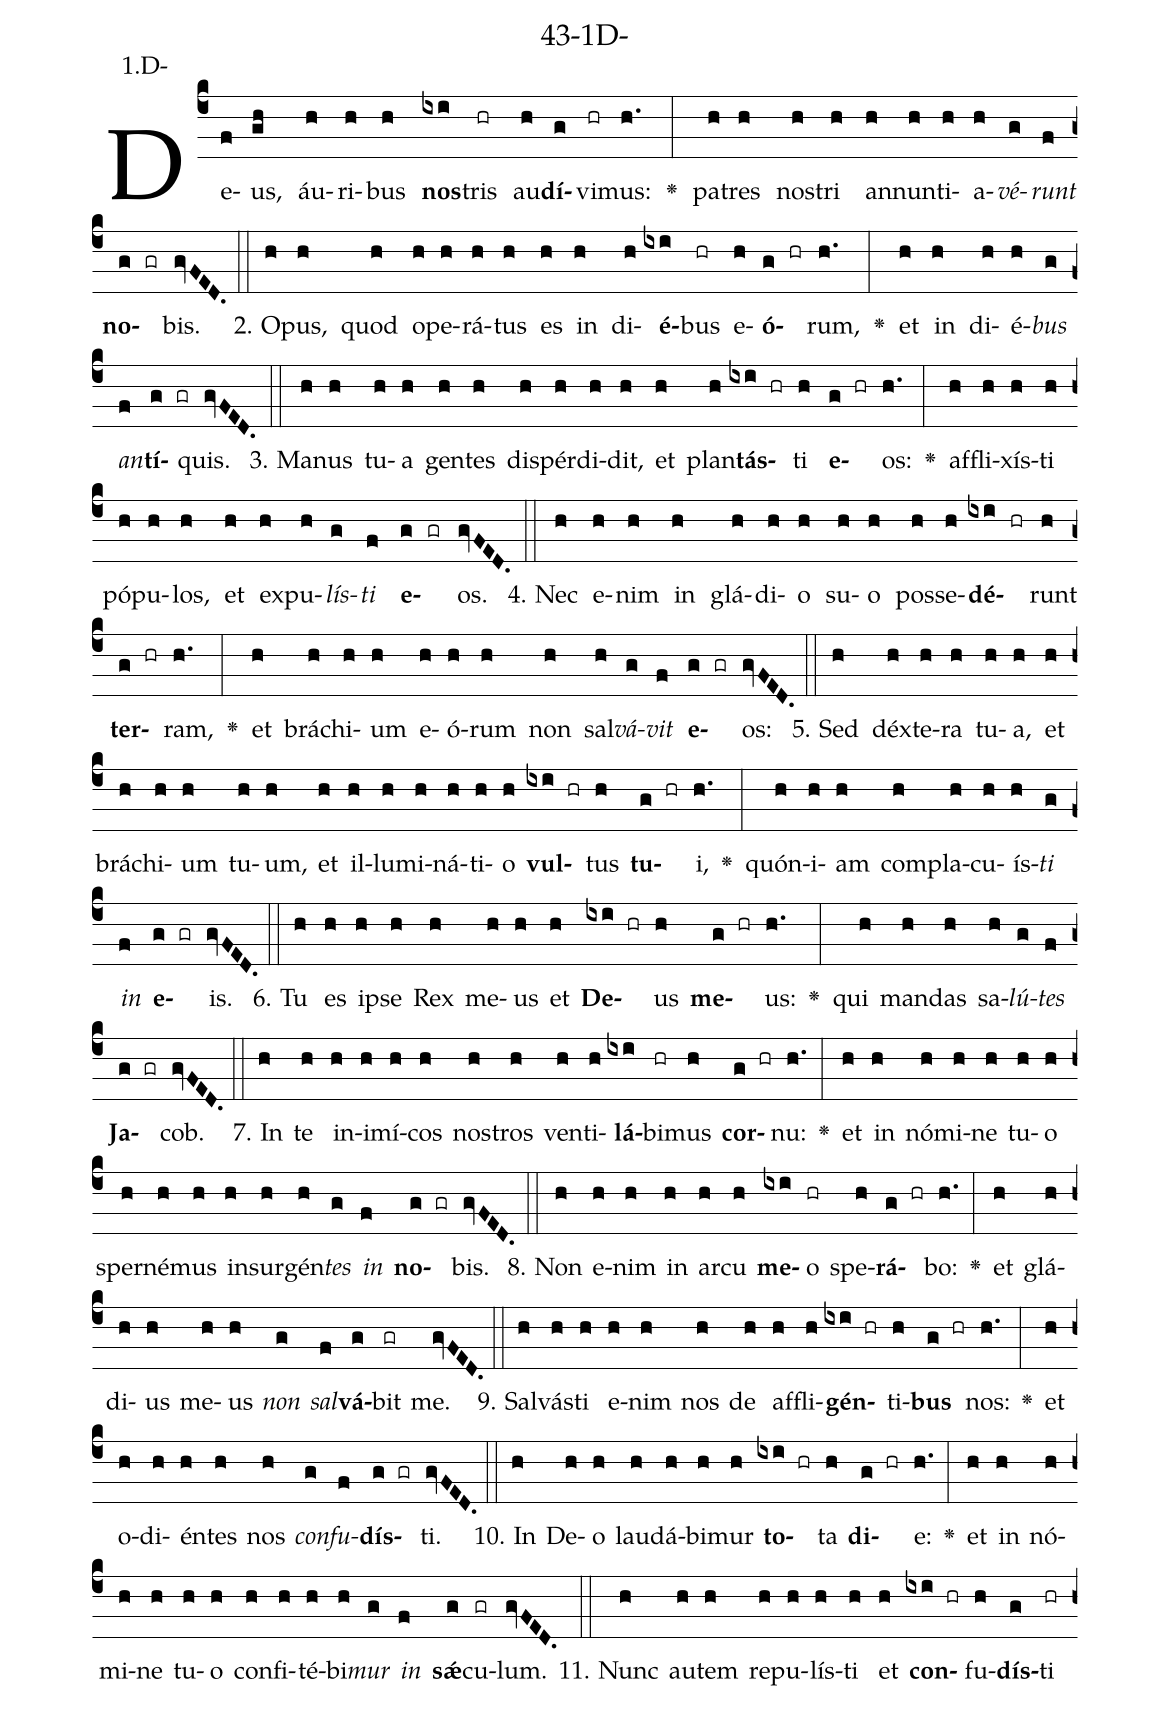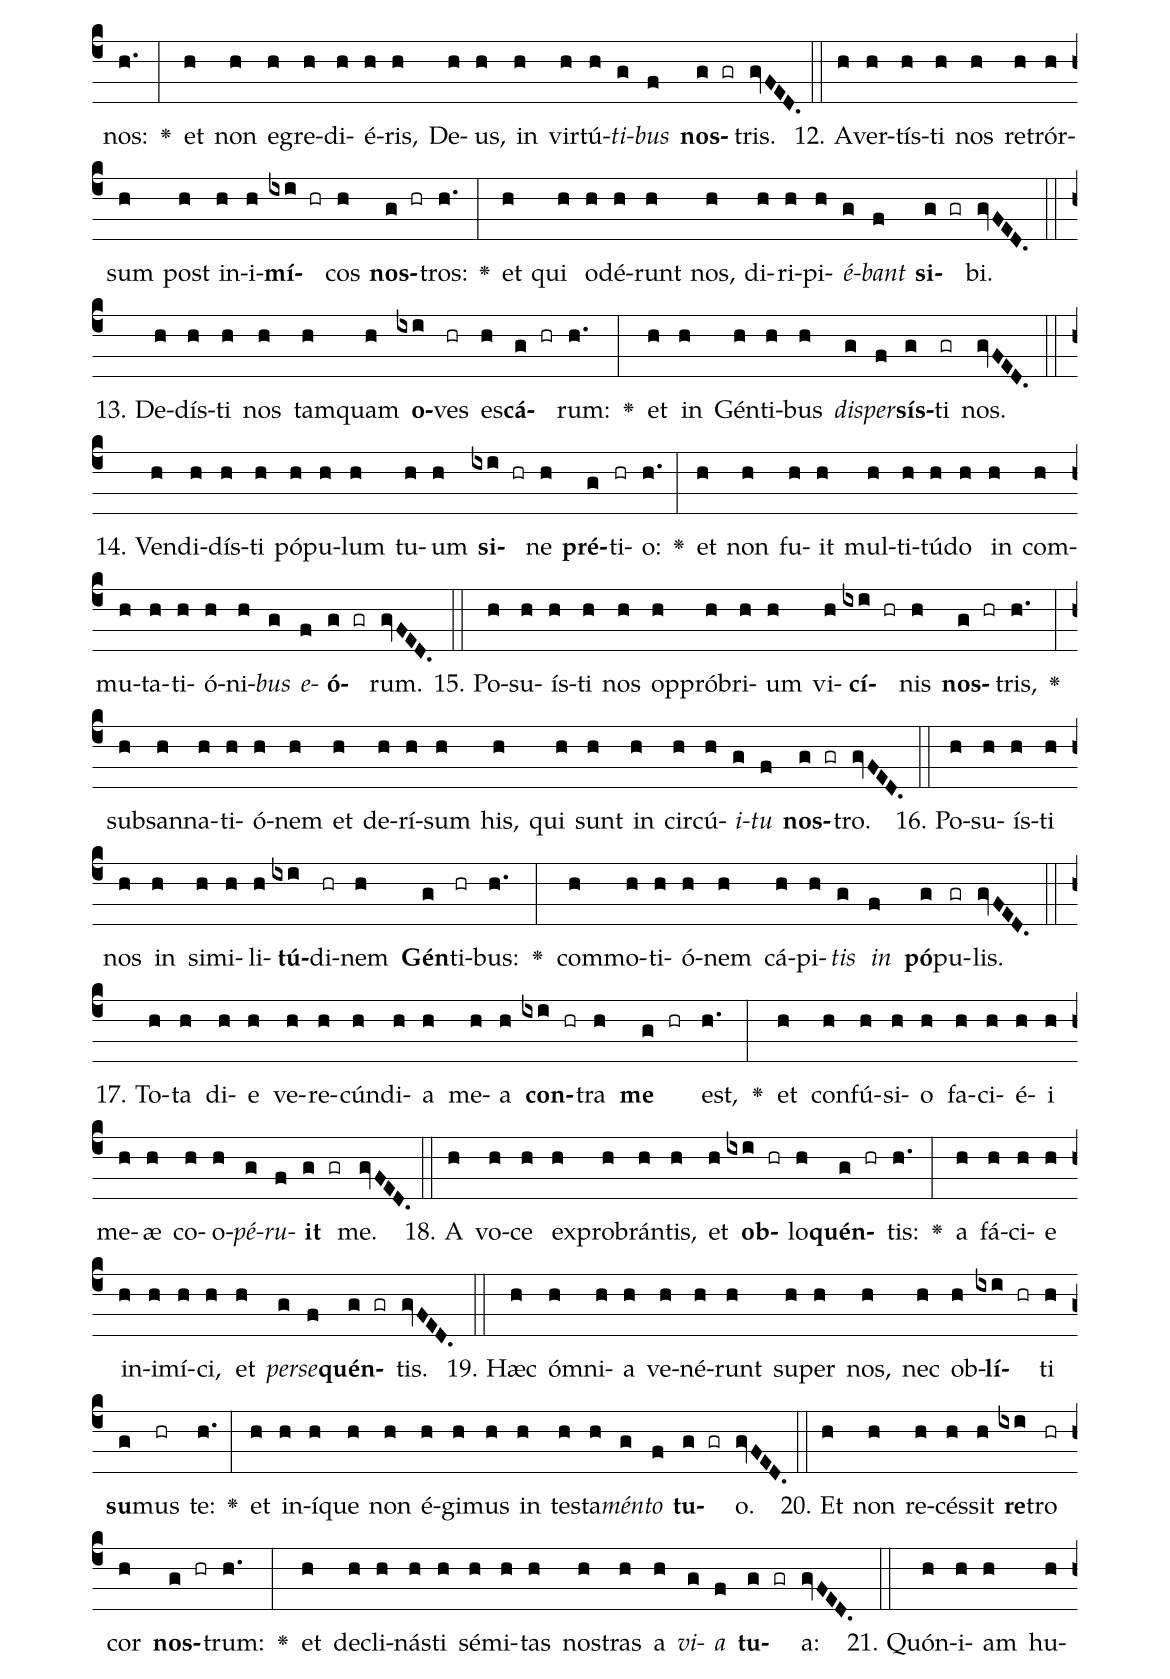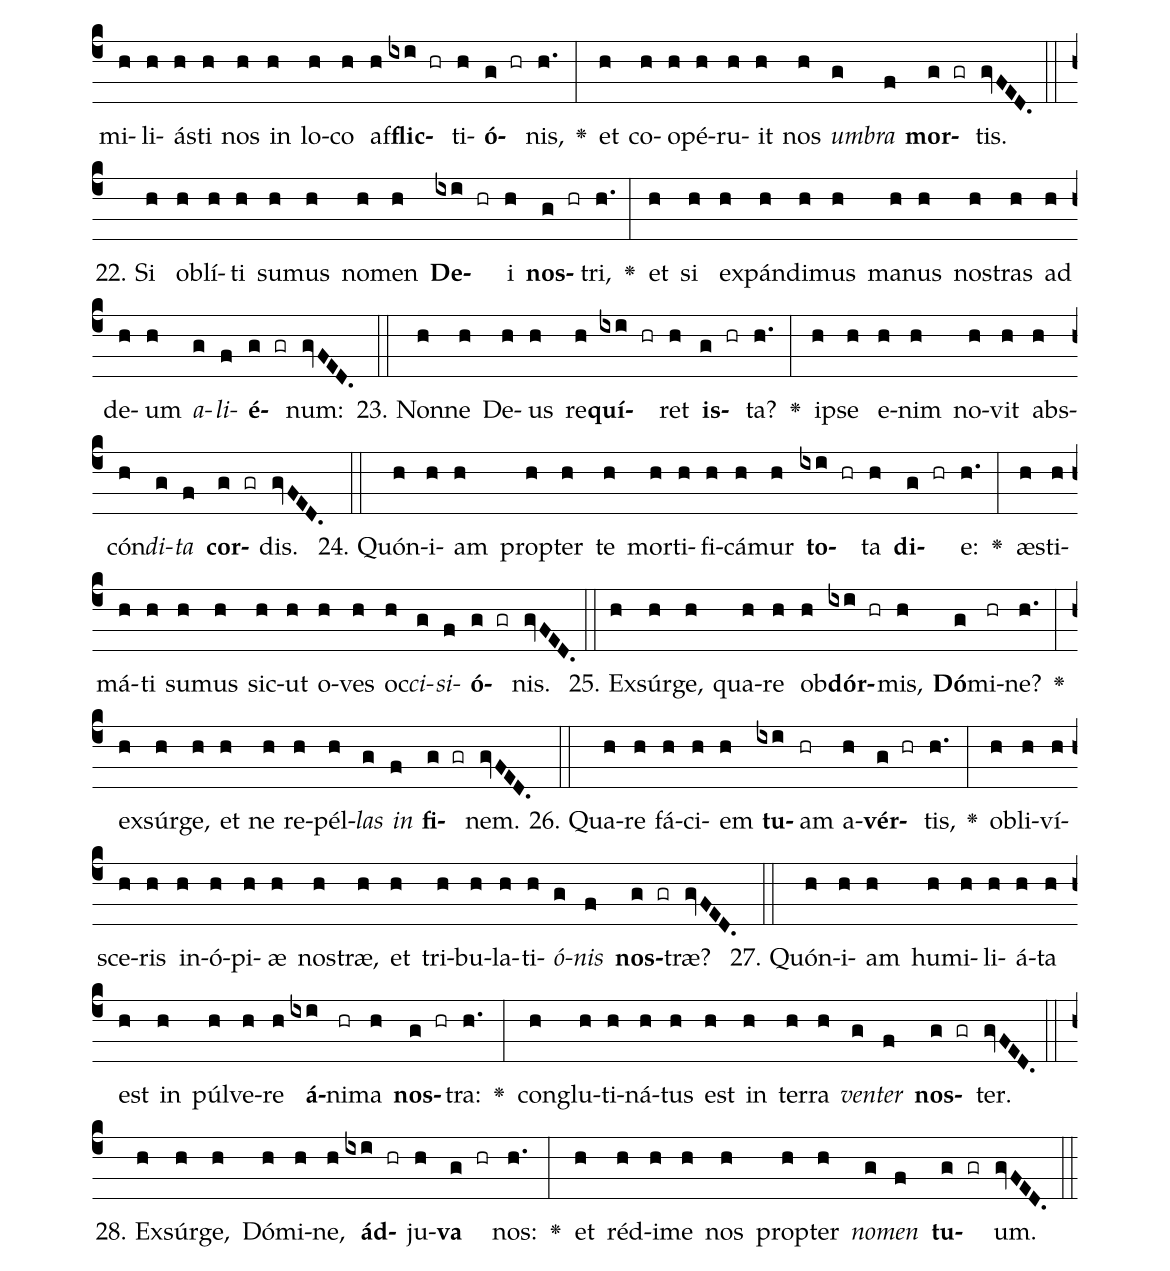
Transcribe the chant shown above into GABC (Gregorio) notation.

name: 43-1D-;
annotation: 1.D-;
%%
(c4)De(f)us,(gh) áu(h)ri(h)bus(h) <b>nos</b>(ixi)tris(hr) au(h)<b>dí</b>(g)vi(hr)mus:(h.) <v>\greheightstar</v>(:) pa(h)tres(h) nos(h)tri(h) an(h)nun(h)ti(h)a(h)<i>vé</i>(g)<i>runt</i>(f) <b>no</b>(g gr)bis.(gvFED.) (::)
2. O(h)pus,(h) quod(h) o(h)pe(h)rá(h)tus(h) es(h) in(h) di(h)<b>é</b>(ixi)bus(hr) e(h)<b>ó</b>(g hr)rum,(h.) <v>\greheightstar</v>(:) et(h) in(h) di(h)é(h)<i>bus</i>(g) <i>an</i>(f)<b>tí</b>(g gr)quis.(gvFED.) (::)
3. Ma(h)nus(h) tu(h)a(h) gen(h)tes(h) dis(h)pér(h)di(h)dit,(h) et(h) plan(h)<b>tás</b>(ixi hr)ti(h) <b>e</b>(g hr)os:(h.) <v>\greheightstar</v>(:) af(h)fli(h)xís(h)ti(h) pó(h)pu(h)los,(h) et(h) ex(h)pu(h)<i>lís</i>(g)<i>ti</i>(f) <b>e</b>(g gr)os.(gvFED.) (::)
4. Nec(h) e(h)nim(h) in(h) glá(h)di(h)o(h) su(h)o(h) pos(h)se(h)<b>dé</b>(ixi hr)runt(h) <b>ter</b>(g hr)ram,(h.) <v>\greheightstar</v>(:) et(h) brá(h)chi(h)um(h) e(h)ó(h)rum(h) non(h) sal(h)<i>vá</i>(g)<i>vit</i>(f) <b>e</b>(g gr)os:(gvFED.) (::)
5. Sed(h) déx(h)te(h)ra(h) tu(h)a,(h) et(h) brá(h)chi(h)um(h) tu(h)um,(h) et(h) il(h)lu(h)mi(h)ná(h)ti(h)o(h) <b>vul</b>(ixi hr)tus(h) <b>tu</b>(g hr)i,(h.) <v>\greheightstar</v>(:) quón(h)i(h)am(h) com(h)pla(h)cu(h)ís(h)<i>ti</i>(g) <i>in</i>(f) <b>e</b>(g gr)is.(gvFED.) (::)
6. Tu(h) es(h) ip(h)se(h) Rex(h) me(h)us(h) et(h) <b>De</b>(ixi hr)us(h) <b>me</b>(g hr)us:(h.) <v>\greheightstar</v>(:) qui(h) man(h)das(h) sa(h)<i>lú</i>(g)<i>tes</i>(f) <b>Ja</b>(g gr)cob.(gvFED.) (::)
7. In(h) te(h) in(h)i(h)mí(h)cos(h) nos(h)tros(h) ven(h)ti(h)<b>lá</b>(ixi)bi(hr)mus(h) <b>cor</b>(g hr)nu:(h.) <v>\greheightstar</v>(:) et(h) in(h) nó(h)mi(h)ne(h) tu(h)o(h) sper(h)né(h)mus(h) in(h)sur(h)gén(h)<i>tes</i>(g) <i>in</i>(f) <b>no</b>(g gr)bis.(gvFED.) (::)
8. Non(h) e(h)nim(h) in(h) ar(h)cu(h) <b>me</b>(ixi)o(hr) spe(h)<b>rá</b>(g hr)bo:(h.) <v>\greheightstar</v>(:) et(h) glá(h)di(h)us(h) me(h)us(h) <i>non</i>(g) <i>sal</i>(f)<b>vá</b>(g)bit(gr) me.(gvFED.) (::)
9. Sal(h)vás(h)ti(h) e(h)nim(h) nos(h) de(h) af(h)fli(h)<b>gén</b>(ixi hr)ti(h)<b>bus</b>(g hr) nos:(h.) <v>\greheightstar</v>(:) et(h) o(h)di(h)én(h)tes(h) nos(h) <i>con</i>(g)<i>fu</i>(f)<b>dís</b>(g gr)ti.(gvFED.) (::)
10. In(h) De(h)o(h) lau(h)dá(h)bi(h)mur(h) <b>to</b>(ixi hr)ta(h) <b>di</b>(g hr)e:(h.) <v>\greheightstar</v>(:) et(h) in(h) nó(h)mi(h)ne(h) tu(h)o(h) con(h)fi(h)té(h)bi(h)<i>mur</i>(g) <i>in</i>(f) <b>sǽ</b>(g)cu(gr)lum.(gvFED.) (::)
11. Nunc(h) au(h)tem(h) re(h)pu(h)lís(h)ti(h) et(h) <b>con</b>(ixi hr)fu(h)<b>dís</b>(g)ti(hr) nos:(h.) <v>\greheightstar</v>(:) et(h) non(h) e(h)gre(h)di(h)é(h)ris,(h) De(h)us,(h) in(h) vir(h)tú(h)<i>ti</i>(g)<i>bus</i>(f) <b>nos</b>(g gr)tris.(gvFED.) (::)
12. A(h)ver(h)tís(h)ti(h) nos(h) re(h)trór(h)sum(h) post(h) in(h)i(h)<b>mí</b>(ixi hr)cos(h) <b>nos</b>(g hr)tros:(h.) <v>\greheightstar</v>(:) et(h) qui(h) o(h)dé(h)runt(h) nos,(h) di(h)ri(h)pi(h)<i>é</i>(g)<i>bant</i>(f) <b>si</b>(g gr)bi.(gvFED.) (::)
13. De(h)dís(h)ti(h) nos(h) tam(h)quam(h) <b>o</b>(ixi)ves(hr) es(h)<b>cá</b>(g hr)rum:(h.) <v>\greheightstar</v>(:) et(h) in(h) Gén(h)ti(h)bus(h) <i>di</i>(g)<i>sper</i>(f)<b>sís</b>(g)ti(gr) nos.(gvFED.) (::)
14. Ven(h)di(h)dís(h)ti(h) pó(h)pu(h)lum(h) tu(h)um(h) <b>si</b>(ixi hr)ne(h) <b>pré</b>(g)ti(hr)o:(h.) <v>\greheightstar</v>(:) et(h) non(h) fu(h)it(h) mul(h)ti(h)tú(h)do(h) in(h) com(h)mu(h)ta(h)ti(h)ó(h)ni(h)<i>bus</i>(g) <i>e</i>(f)<b>ó</b>(g gr)rum.(gvFED.) (::)
15. Po(h)su(h)ís(h)ti(h) nos(h) op(h)pró(h)bri(h)um(h) vi(h)<b>cí</b>(ixi hr)nis(h) <b>nos</b>(g hr)tris,(h.) <v>\greheightstar</v>(:) sub(h)san(h)na(h)ti(h)ó(h)nem(h) et(h) de(h)rí(h)sum(h) his,(h) qui(h) sunt(h) in(h) cir(h)cú(h)<i>i</i>(g)<i>tu</i>(f) <b>nos</b>(g gr)tro.(gvFED.) (::)
16. Po(h)su(h)ís(h)ti(h) nos(h) in(h) si(h)mi(h)li(h)<b>tú</b>(ixi)di(hr)nem(h) <b>Gén</b>(g)ti(hr)bus:(h.) <v>\greheightstar</v>(:) com(h)mo(h)ti(h)ó(h)nem(h) cá(h)pi(h)<i>tis</i>(g) <i>in</i>(f) <b>pó</b>(g)pu(gr)lis.(gvFED.) (::)
17. To(h)ta(h) di(h)e(h) ve(h)re(h)cún(h)di(h)a(h) me(h)a(h) <b>con</b>(ixi hr)tra(h) <b>me</b>(g hr) est,(h.) <v>\greheightstar</v>(:) et(h) con(h)fú(h)si(h)o(h) fa(h)ci(h)é(h)i(h) me(h)æ(h) co(h)o(h)<i>pé</i>(g)<i>ru</i>(f)<b>it</b>(g gr) me.(gvFED.) (::)
18. A(h) vo(h)ce(h) ex(h)pro(h)brán(h)tis,(h) et(h) <b>ob</b>(ixi hr)lo(h)<b>quén</b>(g hr)tis:(h.) <v>\greheightstar</v>(:) a(h) fá(h)ci(h)e(h) in(h)i(h)mí(h)ci,(h) et(h) <i>per</i>(g)<i>se</i>(f)<b>quén</b>(g gr)tis.(gvFED.) (::)
19. Hæc(h) óm(h)ni(h)a(h) ve(h)né(h)runt(h) su(h)per(h) nos,(h) nec(h) ob(h)<b>lí</b>(ixi hr)ti(h) <b>su</b>(g)mus(hr) te:(h.) <v>\greheightstar</v>(:) et(h) in(h)í(h)que(h) non(h) é(h)gi(h)mus(h) in(h) tes(h)ta(h)<i>mén</i>(g)<i>to</i>(f) <b>tu</b>(g gr)o.(gvFED.) (::)
20. Et(h) non(h) re(h)cés(h)sit(h) <b>re</b>(ixi)tro(hr) cor(h) <b>nos</b>(g hr)trum:(h.) <v>\greheightstar</v>(:) et(h) de(h)cli(h)nás(h)ti(h) sé(h)mi(h)tas(h) nos(h)tras(h) a(h) <i>vi</i>(g)<i>a</i>(f) <b>tu</b>(g gr)a:(gvFED.) (::)
21. Quón(h)i(h)am(h) hu(h)mi(h)li(h)ás(h)ti(h) nos(h) in(h) lo(h)co(h) af(h)<b>flic</b>(ixi hr)ti(h)<b>ó</b>(g hr)nis,(h.) <v>\greheightstar</v>(:) et(h) co(h)o(h)pé(h)ru(h)it(h) nos(h) <i>um</i>(g)<i>bra</i>(f) <b>mor</b>(g gr)tis.(gvFED.) (::)
22. Si(h) ob(h)lí(h)ti(h) su(h)mus(h) no(h)men(h) <b>De</b>(ixi hr)i(h) <b>nos</b>(g hr)tri,(h.) <v>\greheightstar</v>(:) et(h) si(h) ex(h)pán(h)di(h)mus(h) ma(h)nus(h) nos(h)tras(h) ad(h) de(h)um(h) <i>a</i>(g)<i>li</i>(f)<b>é</b>(g gr)num:(gvFED.) (::)
23. Non(h)ne(h) De(h)us(h) re(h)<b>quí</b>(ixi hr)ret(h) <b>is</b>(g hr)ta?(h.) <v>\greheightstar</v>(:) ip(h)se(h) e(h)nim(h) no(h)vit(h) abs(h)cón(h)<i>di</i>(g)<i>ta</i>(f) <b>cor</b>(g gr)dis.(gvFED.) (::)
24. Quón(h)i(h)am(h) prop(h)ter(h) te(h) mor(h)ti(h)fi(h)cá(h)mur(h) <b>to</b>(ixi hr)ta(h) <b>di</b>(g hr)e:(h.) <v>\greheightstar</v>(:) æs(h)ti(h)má(h)ti(h) su(h)mus(h) sic(h)ut(h) o(h)ves(h) oc(h)<i>ci</i>(g)<i>si</i>(f)<b>ó</b>(g gr)nis.(gvFED.) (::)
25. Ex(h)súr(h)ge,(h) qua(h)re(h) ob(h)<b>dór</b>(ixi hr)mis,(h) <b>Dó</b>(g)mi(hr)ne?(h.) <v>\greheightstar</v>(:) ex(h)súr(h)ge,(h) et(h) ne(h) re(h)pél(h)<i>las</i>(g) <i>in</i>(f) <b>fi</b>(g gr)nem.(gvFED.) (::)
26. Qua(h)re(h) fá(h)ci(h)em(h) <b>tu</b>(ixi)am(hr) a(h)<b>vér</b>(g hr)tis,(h.) <v>\greheightstar</v>(:) ob(h)li(h)ví(h)sce(h)ris(h) in(h)ó(h)pi(h)æ(h) nos(h)træ,(h) et(h) tri(h)bu(h)la(h)ti(h)<i>ó</i>(g)<i>nis</i>(f) <b>nos</b>(g gr)træ?(gvFED.) (::)
27. Quón(h)i(h)am(h) hu(h)mi(h)li(h)á(h)ta(h) est(h) in(h) púl(h)ve(h)re(h) <b>á</b>(ixi)ni(hr)ma(h) <b>nos</b>(g hr)tra:(h.) <v>\greheightstar</v>(:) con(h)glu(h)ti(h)ná(h)tus(h) est(h) in(h) ter(h)ra(h) <i>ven</i>(g)<i>ter</i>(f) <b>nos</b>(g gr)ter.(gvFED.) (::)
28. Ex(h)súr(h)ge,(h) Dó(h)mi(h)ne,(h) <b>ád</b>(ixi hr)ju(h)<b>va</b>(g hr) nos:(h.) <v>\greheightstar</v>(:) et(h) réd(h)i(h)me(h) nos(h) prop(h)ter(h) <i>no</i>(g)<i>men</i>(f) <b>tu</b>(g gr)um.(gvFED.) (::)
